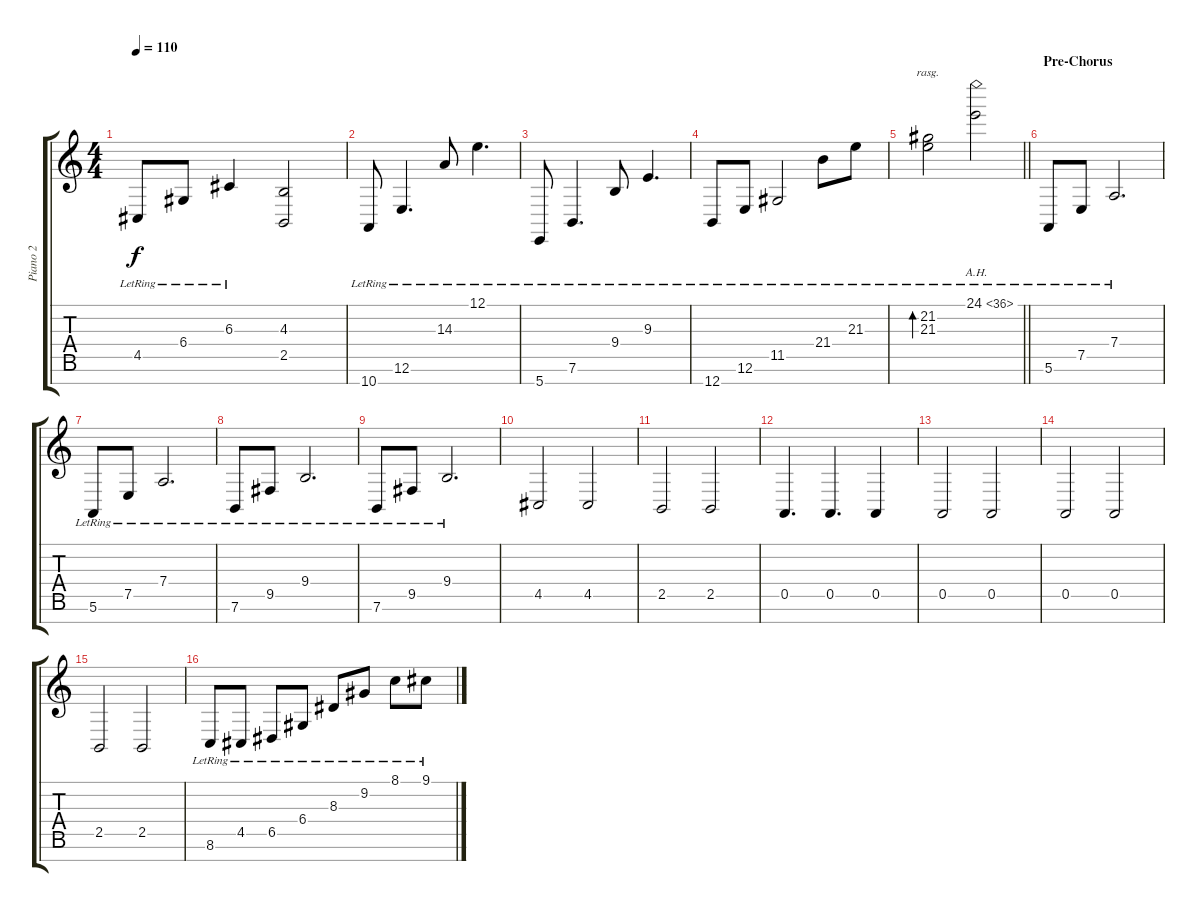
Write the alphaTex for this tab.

\track ("Piano 2" "Piano 2") {instrument acousticgrandpiano}
\staff {score tabs}
\tuning (E4 B3 G3 D3 A2 E2 B1) {hide}
\ts (4 4)
\tempo 110
\clef g2
\ks c
4.5{lr}.8{dy f} 6.4{lr}.8 6.3{lr}.4 (4.3 2.5).2 |
10.7{lr}.8 12.6{lr}.4{d} 14.3{lr}.8 12.1{lr}.4{d} |
5.7{lr}.8 7.6{lr}.4{d} 9.4{lr}.8 9.3{lr}.4{d} |
12.7{lr}.8 12.6{lr}.8 11.5{lr}.2 21.4{lr}.8 21.3{lr}.8 |
\barLineRight lightlight
(21.2{lr} 21.3{lr}).2{bd 240 rasg ii} 24.1{ah 12 lr}.2 |
\section ("" "Pre-Chorus")
5.6{lr}.8 7.5{lr}.8 7.4{lr}.2{d} |
5.6{lr}.8 7.5{lr}.8 7.4{lr}.2{d} |
7.6{lr}.8 9.5{lr}.8 9.4{lr}.2{d} |
7.6{lr}.8 9.5{lr}.8 9.4{lr}.2{d} |
4.5.2 4.5.2 |
2.5.2 2.5.2 |
0.5.4{d} 0.5.4{d} 0.5.4 |
0.5.2 0.5.2 |
0.5.2 0.5.2 |
2.5.2 2.5.2 |
8.6{lr}.8 4.5{lr}.8 6.5{lr}.8 6.4{lr}.8 8.3{lr}.8 9.2{lr}.8 8.1{lr}.8 9.1{lr}.8
